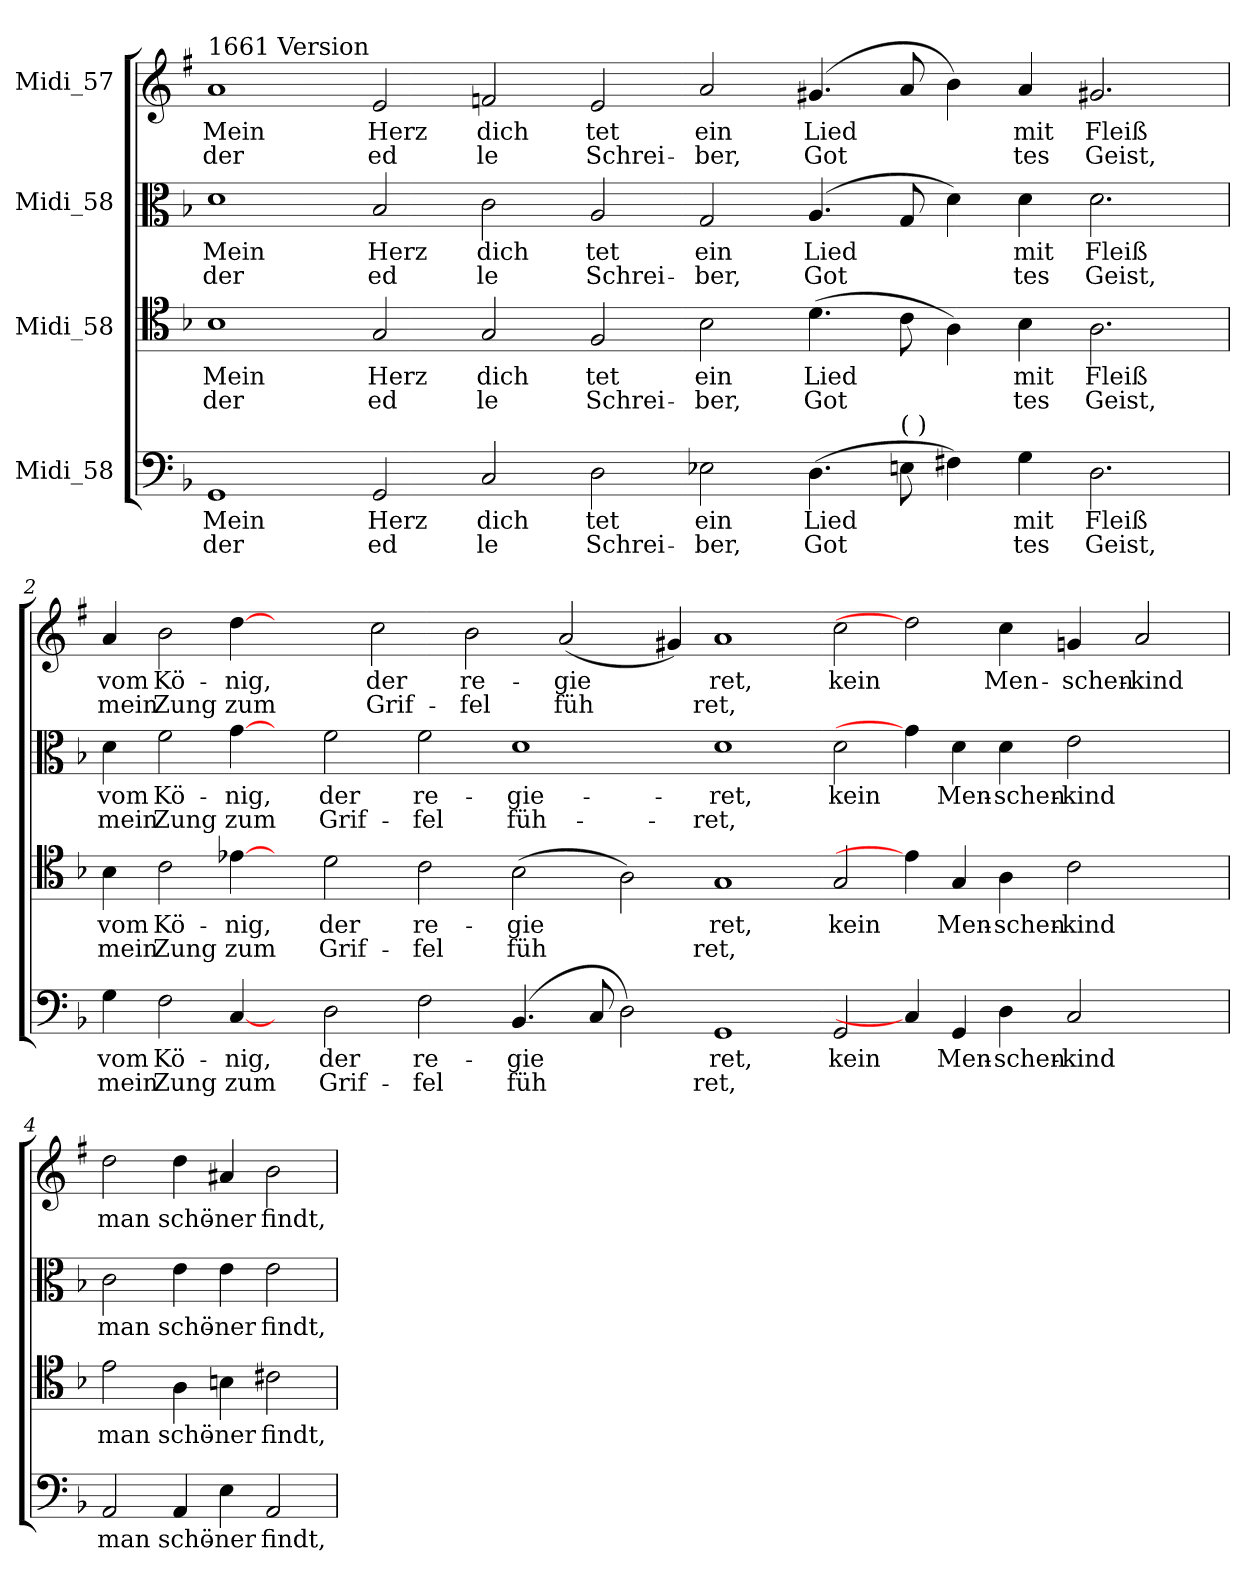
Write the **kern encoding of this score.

**kern	**text	**text	**kern	**text	**text	**kern	**text	**text	**kern	**text	**text
*part4	*part4	*part4	*part3	*part3	*part3	*part2	*part2	*part2	*part1	*part1	*part1
*staff4	*staff4	*staff4	*staff3	*staff3	*staff3	*staff2	*staff2	*staff2	*staff1	*staff1	*staff1
*I"Midi_58	*	*	*I"Midi_58	*	*	*I"Midi_58	*	*	*I"Midi_57	*	*
*clefF4	*	*	*clefC4	*	*	*clefC3	*	*	*clefG2	*	*
*	*	*	*	*	*	*	*	*	*ITrd1c2	*	*
*k[b-]	*	*	*k[b-]	*	*	*k[b-]	*	*	*k[b-]	*	*
*F:	*	*	*F:	*	*	*F:	*	*	*F:	*	*
=1	=1	=1	=1	=1	=1	=1	=1	=1	=1	=1	=1
!	!	!	!	!	!	!	!	!	!LO:TX:a:t=1661 Version	!	!
!	!LO:LY:b	!LO:LY:b	!	!LO:LY:b	!LO:LY:b	!	!LO:LY:b	!LO:LY:b	!	!LO:LY:b	!LO:LY:b
1GG	Mein	der	1B-	Mein	der	1d	Mein	der	1g	Mein	der
!	!LO:LY:b	!LO:LY:b	!	!LO:LY:b	!LO:LY:b	!	!LO:LY:b	!LO:LY:b	!	!LO:LY:b	!LO:LY:b
2GG	Herz	ed	2G	Herz	ed	2B-	Herz	ed	2d	Herz	ed
!	!LO:LY:b	!LO:LY:b	!	!LO:LY:b	!LO:LY:b	!	!LO:LY:b	!LO:LY:b	!	!LO:LY:b	!LO:LY:b
2C	dich	le	2G	dich	le	2c	dich	le	2e-X	dich	le
!	!LO:LY:b	!LO:LY:b	!	!LO:LY:b	!LO:LY:b	!	!LO:LY:b	!LO:LY:b	!	!LO:LY:b	!LO:LY:b
2D	tet	Schrei-	2F	tet	Schrei-	2A	tet	Schrei-	2d	tet	Schrei-
!	!LO:LY:b	!LO:LY:b	!	!LO:LY:b	!LO:LY:b	!	!LO:LY:b	!LO:LY:b	!	!LO:LY:b	!LO:LY:b
2E-X	-ein	ber,	2B-	-ein	ber,	2G	-ein	ber,	2g	-ein	ber,
!	!LO:LY:b	!LO:LY:b	!	!LO:LY:b	!LO:LY:b	!	!LO:LY:b	!LO:LY:b	!	!LO:LY:b	!LO:LY:b
(>4.D	Lied	Got	(>4.d	Lied	Got	(<4.A	Lied	Got	(>4.f#X	Lied	Got
!LO:TX:a:t=(  )	!	!	!	!	!	!	!	!	!	!	!
8E	.	.	8c	.	.	8G	.	.	8g	.	.
4F#X)	.	.	4A)	.	.	4d)	.	.	4a)	.	.
!	!LO:LY:b	!LO:LY:b	!	!LO:LY:b	!LO:LY:b	!	!LO:LY:b	!LO:LY:b	!	!LO:LY:b	!LO:LY:b
4G	mit	tes	4B-	mit	tes	4d	mit	tes	4g	mit	tes
!	!LO:LY:b	!LO:LY:b	!	!LO:LY:b	!LO:LY:b	!	!LO:LY:b	!LO:LY:b	!	!LO:LY:b	!LO:LY:b
2.D	Fleiß	Geist,	2.A	Fleiß	Geist,	2.d	Fleiß	Geist,	2.f#X	Fleiß	Geist,
=2	=2	=2	=2	=2	=2	=2	=2	=2	=2	=2	=2
!	!LO:LY:b	!LO:LY:b	!	!LO:LY:b	!LO:LY:b	!	!LO:LY:b	!LO:LY:b	!	!LO:LY:b	!LO:LY:b
4G	vom	mein	4B-	vom	mein	4d	vom	mein	4g	vom	mein
!	!LO:LY:b	!LO:LY:b	!	!LO:LY:b	!LO:LY:b	!	!LO:LY:b	!LO:LY:b	!	!LO:LY:b	!LO:LY:b
2F	Kö-	-Zung	2c	Kö-	-Zung	2f	Kö-	-Zung	2a	Kö-	-Zung
!	!LO:LY:b	!LO:LY:b	!	!LO:LY:b	!LO:LY:b	!	!LO:LY:b	!LO:LY:b	!	!LO:LY:b	!LO:LY:b
[4C	nig,	zum	[4e-X	nig,	zum	[4g	nig,	zum	[4cc	nig,	zum
4ryy	.	.	4ryy	.	.	4ryy	.	.	2ryy	.	.
!	!LO:LY:b	!LO:LY:b	!	!LO:LY:b	!LO:LY:b	!	!LO:LY:b	!LO:LY:b	!	!	!
2D	der	Grif-	2d	der	Grif-	2f	der	Grif-	.	.	.
!	!	!	!	!	!	!	!	!	!	!LO:LY:b	!LO:LY:b
.	.	.	.	.	.	.	.	.	2b-	der	Grif-
!	!LO:LY:b	!LO:LY:b	!	!LO:LY:b	!LO:LY:b	!	!LO:LY:b	!LO:LY:b	!	!	!
2F	-re-	-fel	2c	-re-	-fel	2f	-re-	-fel	.	.	.
!	!	!	!	!	!	!	!	!	!	!LO:LY:b	!LO:LY:b
.	.	.	.	.	.	.	.	.	2a	-re-	-fel
!	!LO:LY:b	!LO:LY:b	!	!LO:LY:b	!LO:LY:b	!	!LO:LY:b	!LO:LY:b	!	!	!
(<4.BB-	gie	füh	(>2B-	gie	füh	1d	gie-	-füh-	.	.	.
!	!	!	!	!	!	!	!	!	!	!LO:LY:b	!LO:LY:b
.	.	.	.	.	.	.	.	.	(>2g	gie	füh
8C	.	.	.	.	.	.	.	.	.	.	.
2D)	.	.	2A)	.	.	.	.	.	.	.	.
.	.	.	.	.	.	.	.	.	4f#X)	.	.
!	!LO:LY:b	!LO:LY:b	!	!LO:LY:b	!LO:LY:b	!	!LO:LY:b	!LO:LY:b	!	!LO:LY:b	!LO:LY:b
1GG	ret,	ret,	1G	ret,	ret,	1d	-ret,	ret,	1g	ret,	ret,
!!LO:LB:g=z
=3-	=3-	=3-	=3-	=3-	=3-	=3-	=3-	=3-	=3-	=3-	=3-
!	!LO:LY:b	!	!	!LO:LY:b	!	!	!LO:LY:b	!	!	!LO:LY:b	!
2GG	kein	.	2G	kein	.	2d	kein	.	2b-	kein	.
4C]	.	.	4e-]	.	.	4g]	.	.	2cc]	.	.
!	!LO:LY:b	!	!	!LO:LY:b	!	!	!LO:LY:b	!	!	!	!
4GG	Men-	.	4G	Men-	.	4d	Men-	.	.	.	.
!	!LO:LY:b	!	!	!LO:LY:b	!	!	!LO:LY:b	!	!	!LO:LY:b	!
4D	-schen-	.	4A	-schen-	.	4d	-schen-	.	4b-	Men-	.
!	!LO:LY:b	!	!	!LO:LY:b	!	!	!LO:LY:b	!	!	!LO:LY:b	!
2C	-kind	.	2c	-kind	.	2e	-kind	.	4f	-schen-	.
!	!	!	!	!	!	!	!	!	!	!LO:LY:b	!
.	.	.	.	.	.	.	.	.	2g	-kind	.
4ryy	.	.	4ryy	.	.	4ryy	.	.	.	.	.
=4	=4	=4	=4	=4	=4	=4	=4	=4	=4	=4	=4
!	!LO:LY:b	!	!	!LO:LY:b	!	!	!LO:LY:b	!	!	!LO:LY:b	!
2AA	man	.	2e	man	.	2c	man	.	2cc	man	.
!	!LO:LY:b	!	!	!LO:LY:b	!	!	!LO:LY:b	!	!	!LO:LY:b	!
4AA	schö-	.	4A	schö-	.	4e	schö-	.	4cc	schö-	.
!	!LO:LY:b	!	!	!LO:LY:b	!	!	!LO:LY:b	!	!	!LO:LY:b	!
4E	-ner	.	4Bn	-ner	.	4e	-ner	.	4g#X	-ner	.
!	!LO:LY:b	!	!	!LO:LY:b	!	!	!LO:LY:b	!	!	!LO:LY:b	!
2AA	findt,	.	2c#X	findt,	.	2e	findt,	.	2a	findt,	.
=	=	=	=	=	=	=	=	=	=	=	=
*-	*-	*-	*-	*-	*-	*-	*-	*-	*-	*-	*-
